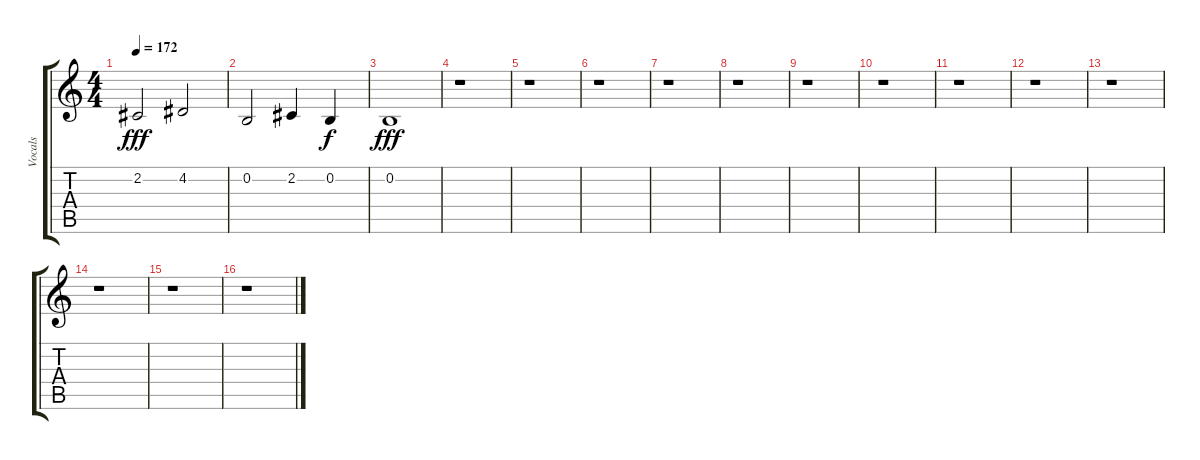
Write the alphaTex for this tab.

\track ("Vocals" "Vocals") {instrument oboe}
\staff {score tabs}
\tuning (E4 B3 G3 D3 A2 E2) {hide}
\ts (4 4)
\tempo 172
\clef g2
\ks c
2.2.2{dy fff} 4.2.2 |
0.2.2 2.2.4 0.2.4{dy f} |
0.2.1{dy fff} |
r.1 |
r.1 |
r.1 |
r.1 |
r.1 |
r.1 |
r.1 |
r.1 |
r.1 |
r.1 |
r.1 |
r.1 |
r.1
